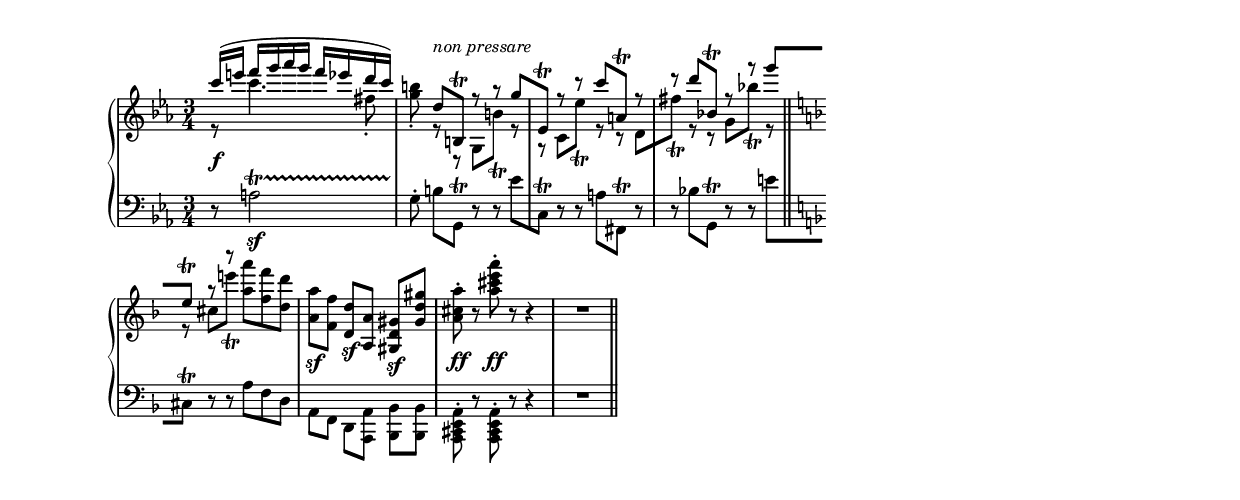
\version "2.11.51"
\include "english.ly"
#(set-global-staff-size 15)
\paper{
  ragged-right=##t
  line-width=17\cm
  indent=0\cm
}
 
\layout {
  \context { \Score
    \override PaperColumn #'keep-inside-line = ##t
    \override NonMusicalPaperColumn #'keep-inside-line = ##t
  }
}

% NR 1.6 Staff notation

% L. v. Beethoven, Op. 106
% Piano sonata 29 - Für das Hammer-Klavier
% Movt IV

\layout {
   \context {
      \Score
      %\override SpacingSpanner #'base-shortest-duration = #(ly:make-moment 1 16) 
      \override Beam #'breakable = ##t
      \override BarNumber #'transparent = ##t
   }
}

\new PianoStaff <<

   % RH staff
   \new Staff {
      \clef treble
      \key ef \major
      \time 3/4

      <<

         % RH voice 1
         \new Voice {
            \partial 1 * 5/8
            \voiceOne
            \once \override DynamicLineSpanner #'staff-padding = #4
            c'''16 \f (
            e'''16
            f'''16
            g'''16
            af'''16
            g'''16
            f'''16
            ef'''16
            d'''16
            c'''16 )

            |

            s8
            \once \override TextScript #'staff-padding = #6
            d''8 [
            ^ \markup \italic { non pressare }
            \override Voice.Script #'extra-offset = #'(0 . 1)
            b8 ] \trill
            r8
            r8
            g''8 [

            |

            ef'8 ] \trill
            r8
            r8
            c'''8 [
            a'8 ] \trill
            r8

            |

            r8
            d''' [
            bf'!8 ] \trill
            r8
            r8
            g'''8 [

            \bar "||"
            \break
            \key d \minor

            e''8 ] \trill
            r8
            r8

         }

         
         % RH voice 2
         \new Voice {
            \voiceTwo
            \partial 1 * 5/8
            r8
            c'''4.
            fs''8 \staccato

            |

            <b'' g''>8 \staccato
            r8
            r8
            g8 [
            b'8 ] \trill
            r8

            |

            r8
            c'8 [
            ef''8 ] \trill
            r8
            r8
            d'8 [

            |

            fs''8 ] \trill
            r8
            r8
            g'8 [
            bf''!8 ] \trill
            r8

            \bar "||"
            
            r8
            cs''8 [
            e'''!8 ] \trill

         }

      >>

      \oneVoice
      <a''' a''>8 [
      <f''' f''>8
      <d''' d''>8 ]

      |

      <a'' a'>8 [ \sf
      <f'' f'>8 ]
      <d'' d'>8 [ \sf
      <a' a> ]
      <gs' d' gs> [ \sf
      <gs'' d'' gs'> ]

      |

      \override DynamicLineSpanner #'staff-padding = #4
      \override DynamicText #'staff-padding = #4
      <a'' cs'' a'> \ff \staccato
      r8
      <a''' e''' cs''' a''>8 \ff \staccato
      r8
      r4

      |

      R1 * 3/4

      \bar "||"
      %\key d \major
   }

   % LH
   \new Staff {
      \clef bass
      \key ef \major
      \time 3/4

      \partial 1 * 5/8
      r8
      a2 \sf \startTrillSpan

      |

      g8 \staccato \stopTrillSpan
      b8 [
      g,8 ] \trill
      r8
      r8
      ef'8 [

      |

      c8 ] \trill
      r8
      r8
      \stemDown
      a8 [
      fs,8 ] \trill
      r8

      |

      r8
      bf!8 [
      g,8 ] \trill
      r8
      r8
      e'8 [

      \bar "||"
      \key d \minor

      cs8 ] \trill
      r8
      r8
      a8 [
      f8
      d8 ]

      |

      a,8 [
      f,8 ]
      d,8 [
      <a, a,,>8 ]
      <bf, bf,,>8 [
      <bf, bf,,>8 ]

      |

      <a, e, cs, a,,>8 \staccato
      r8
      <a, e, cs, a,,>8 \staccato
      r8
      r4

      |

      R1 * 3/4

      \bar "||"
      %\key d \major
   }

>>

